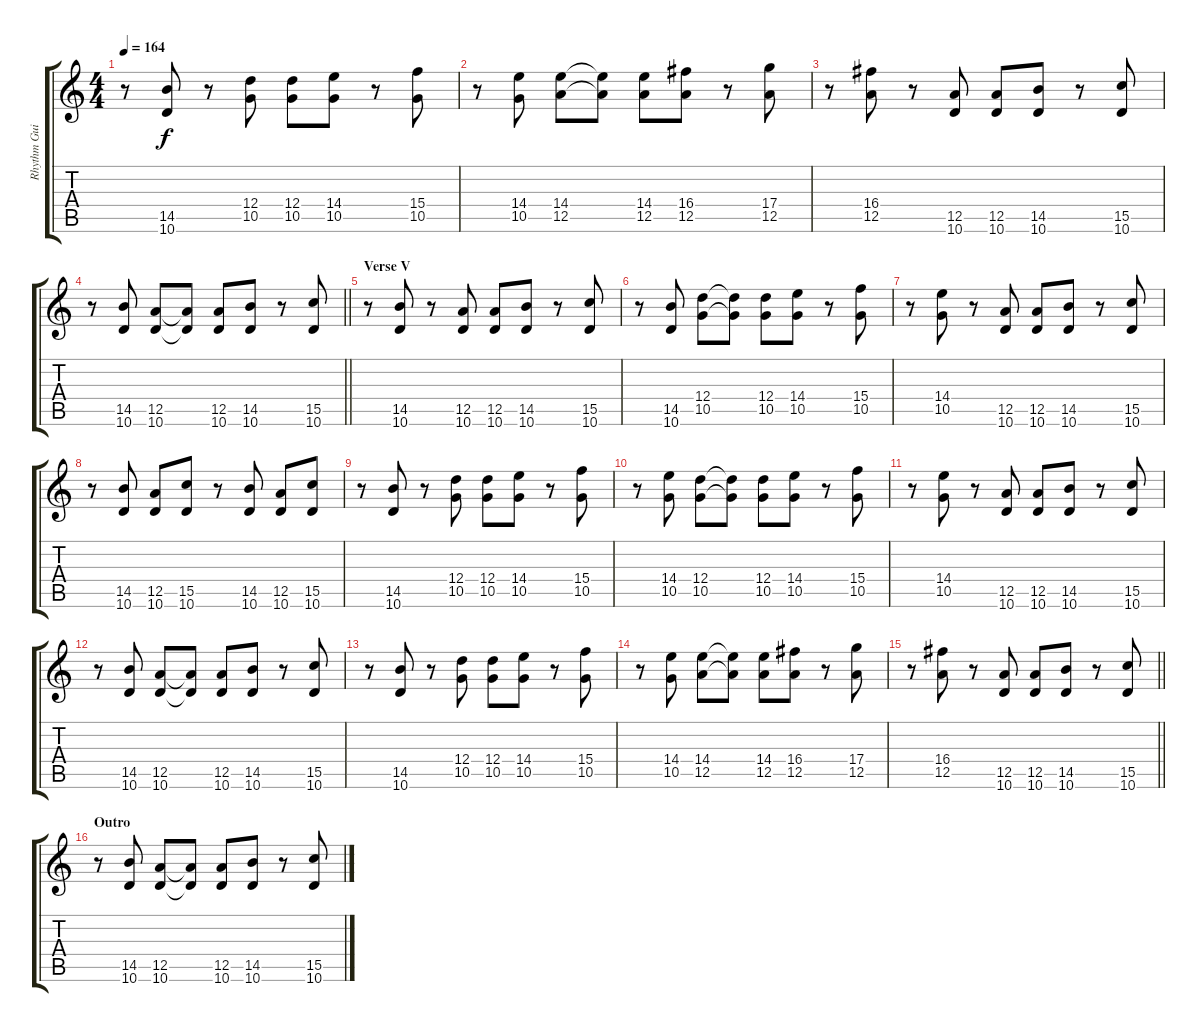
\track ("Rhythm Guitar" "Rhythm Gui") {instrument electricguitarmuted}
\staff {score tabs}
\tuning (E4 B3 G3 D3 A2 E2) {hide}
\ts (4 4)
\tempo 164
\clef g2
\ks c
r.8{dy f} (14.5 10.6).8 r.8 (12.4 10.5).8 (12.4 10.5).8 (14.4 10.5).8 r.8 (15.4 10.5).8 |
r.8 (14.4 10.5).8 (14.4 12.5).8 (14.4{t} 12.5{t}).8 (14.4 12.5).8 (16.4 12.5).8 r.8 (17.4 12.5).8 |
r.8 (16.4 12.5).8 r.8 (12.5 10.6).8 (12.5 10.6).8 (14.5 10.6).8 r.8 (15.5 10.6).8 |
\barLineRight lightlight
r.8 (14.5 10.6).8 (12.5 10.6).8 (12.5{t} 10.6{t}).8 (12.5 10.6).8 (14.5 10.6).8 r.8 (15.5 10.6).8 |
\section ("" "Verse V")
r.8 (14.5 10.6).8 r.8 (12.5 10.6).8 (12.5 10.6).8 (14.5 10.6).8 r.8 (15.5 10.6).8 |
r.8 (14.5 10.6).8 (12.4 10.5).8 (12.4{t} 10.5{t}).8 (12.4 10.5).8 (14.4 10.5).8 r.8 (15.4 10.5).8 |
r.8 (14.4 10.5).8 r.8 (12.5 10.6).8 (12.5 10.6).8 (14.5 10.6).8 r.8 (15.5 10.6).8 |
r.8 (14.5 10.6).8 (12.5 10.6).8 (15.5 10.6).8 r.8 (14.5 10.6).8 (12.5 10.6).8 (15.5 10.6).8 |
r.8 (14.5 10.6).8 r.8 (12.4 10.5).8 (12.4 10.5).8 (14.4 10.5).8 r.8 (15.4 10.5).8 |
r.8 (14.4 10.5).8 (12.4 10.5).8 (12.4{t} 10.5{t}).8 (12.4 10.5).8 (14.4 10.5).8 r.8 (15.4 10.5).8 |
r.8 (14.4 10.5).8 r.8 (12.5 10.6).8 (12.5 10.6).8 (14.5 10.6).8 r.8 (15.5 10.6).8 |
r.8 (14.5 10.6).8 (12.5 10.6).8 (12.5{t} 10.6{t}).8 (12.5 10.6).8 (14.5 10.6).8 r.8 (15.5 10.6).8 |
r.8 (14.5 10.6).8 r.8 (12.4 10.5).8 (12.4 10.5).8 (14.4 10.5).8 r.8 (15.4 10.5).8 |
r.8 (14.4 10.5).8 (14.4 12.5).8 (14.4{t} 12.5{t}).8 (14.4 12.5).8 (16.4 12.5).8 r.8 (17.4 12.5).8 |
\barLineRight lightlight
r.8 (16.4 12.5).8 r.8 (12.5 10.6).8 (12.5 10.6).8 (14.5 10.6).8 r.8 (15.5 10.6).8 |
\section ("" "Outro")
r.8 (14.5 10.6).8 (12.5 10.6).8 (12.5{t} 10.6{t}).8 (12.5 10.6).8 (14.5 10.6).8 r.8 (15.5 10.6).8
